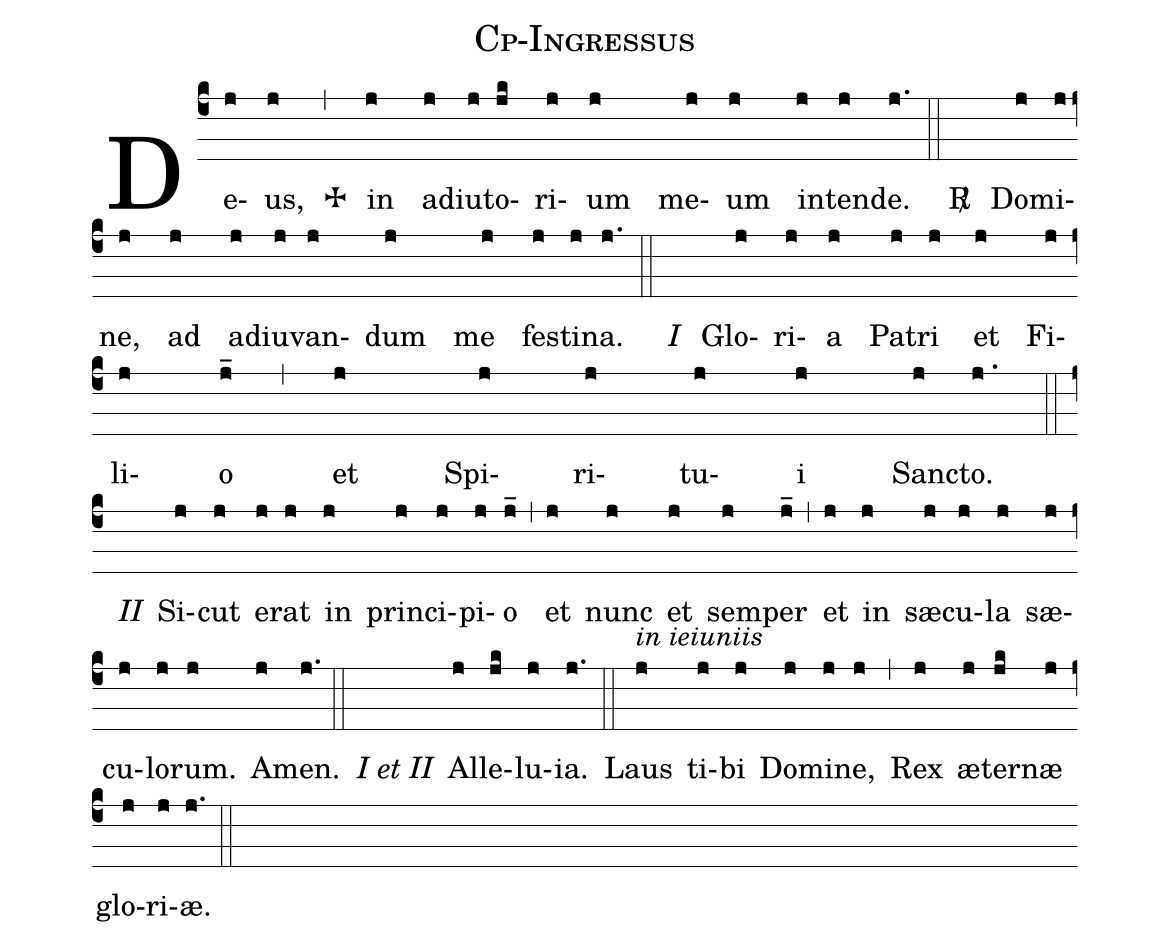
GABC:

name:Cp-Ingressus;
%%
(c4) De(j)us,(j) <v>\grecross</v>(,) in(j) ad(j)iu(j)to(jk)ri(j)um(j) me(j)um(j) in(j)ten(j)de.(j.) (::)
<v>\Rbar</v>() Do(j)mi(j)ne,(j) ad(j) ad(j)iu(j)van-(j)dum(j)
me(j) fes(j)ti(j)na.(j.) (::)
<i>I</i>() Glo(j)ri(j)a(j) Pa(j)tri(j) et(j) Fi(j)li(j)o(j_) (,) et(j) Spi(j)ri(j)tu(j)i(j) San(j)cto.(j.) (::z) <i>II</i>() Si(j)cut(j) e(j)rat(j) in(j) prin(j)ci(j)pi(j)o(j_) (,) et(j) nunc(j) et(j)
sem(j)per(j_) (,) et(j) in(j) sæ(j)cu(j)la(j) sæ(j)cu(j)lo(j)rum.(j) A(j)men.(j.) (::)
<i>I et II</i>() Al(j)le(jk)lu(j)ia.(j.) (::) Laus<alt>in ieiuniis</alt>(j) ti(j)bi(j) Do(j)mi(j)ne,(j) (,) Rex(j) æ(j)ter(jk)næ(j) glo(j)ri(j)æ.(j.) (::)
